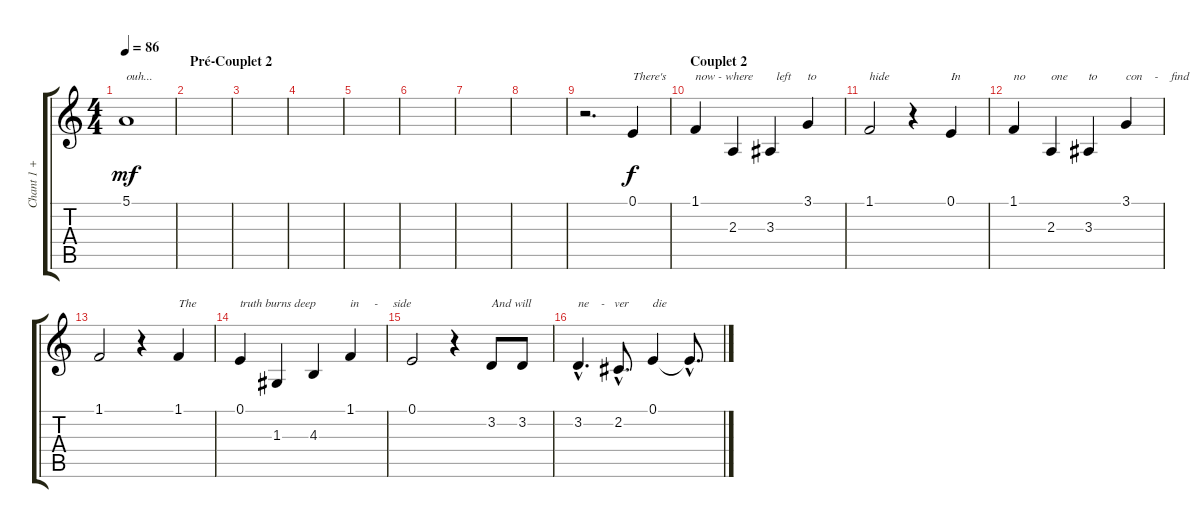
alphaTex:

\track ("Chant 1 + Paroles [Matthew Bellamy]" "Chant 1 + ") {instrument synthbrass1}
\staff {score tabs}
\tuning (E4 B3 G3 D3 A2 E2) {hide}
\ts (4 4)
\tempo 86
\clef g2
\ks c
5.1.1{txt "ouh..." dy mf} |
\section ("" "Pré-Couplet 2")
|
|
|
|
|
|
|
r.2{d} 0.1.4{txt "There's" dy f} |
\section ("" "Couplet 2")
1.1.4{txt "now - where"} 2.3.4 3.3.4{txt "  left"} 3.1.4{txt "to"} |
1.1.2{txt "hide"} r.4 0.1.4{txt "In"} |
1.1.4{txt "no"} 2.3.4{txt "one"} 3.3.4{txt "to"} 3.1.4{txt "con    -    find"} |
1.1.2 r.4 1.1.4{txt "The"} |
0.1.4{txt "truth burns deep"} 1.3.4 4.3.4 1.1.4{txt "in     -     side"} |
0.1.2 r.4 3.2.8{txt "And will"} 3.2.8 |
3.2{hac}.4{d txt "ne    -   ver"} 2.2{hac}.8{d} 0.1.4{txt "die"} 0.1{hac t}.8{d}
